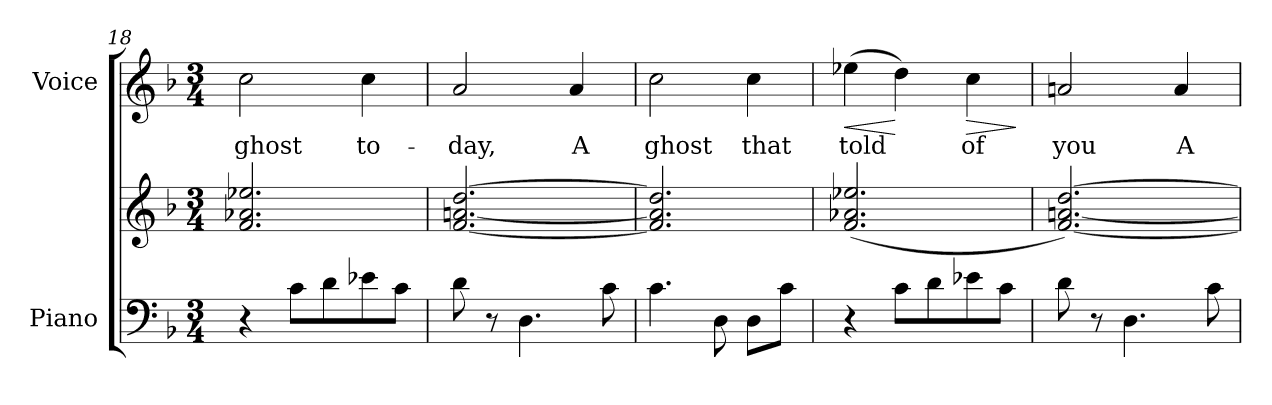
**kern	**kern	**kern	**text	**dynam
*part2	*part2	*part1	*part1	*part1
*staff3	*staff2	*staff1	*staff1	*staff1
*I"Piano	*	*I"Voice	*	*
*I'Pno	*	*	*	*
*clefF4	*clefG2	*clefG2	*	*
*k[b-]	*k[b-]	*k[b-]	*	*
*M3/4	*M3/4	*M3/4	*	*
=18	=18	=18	=18	=18
4r	2.f/ 2.a-X/ 2.ee-X/	2cc\	ghost	.
8c\L	.	.	.	.
8d\	.	.	.	.
8e-X\	.	4cc\	to-	.
8c\J	.	.	.	.
=19	=19	=19	=19	=19
8d\	[2.f/ [2.an/ [2.dd/	2a/	-day,	.
8r	.	.	.	.
4.D\	.	.	.	.
.	.	4a/	A	.
8c\	.	.	.	.
=20	=20	=20	=20	=20
4.c\	2.f/] 2.a/] 2.dd/]	2cc\	ghost	.
8D\	.	.	.	.
8D\L	.	4cc\	that	.
8c\J	.	.	.	.
=21	=21	=21	=21	=21
!	!	!	!	!LO:HP:b
4r	(>2.f/ 2.a-X/ 2.ee-X/	(4ee-X\	told	<
8c\L	.	4dd\)	.	[
8d\	.	.	.	.
!	!	!	!	!LO:HP:b
8e-X\	.	4cc\	of	>
8c\J	.	.	.	.
.	.	.	.	]
=22	=22	=22	=22	=22
8d\	[2.f/ [2.an/ [2.dd/)	2an/	you	.
8r	.	.	.	.
4.D\	.	.	.	.
.	.	4a/	A	.
8c\	.	.	.	.
=	=	=	=	=
*-	*-	*-	*-	*-
